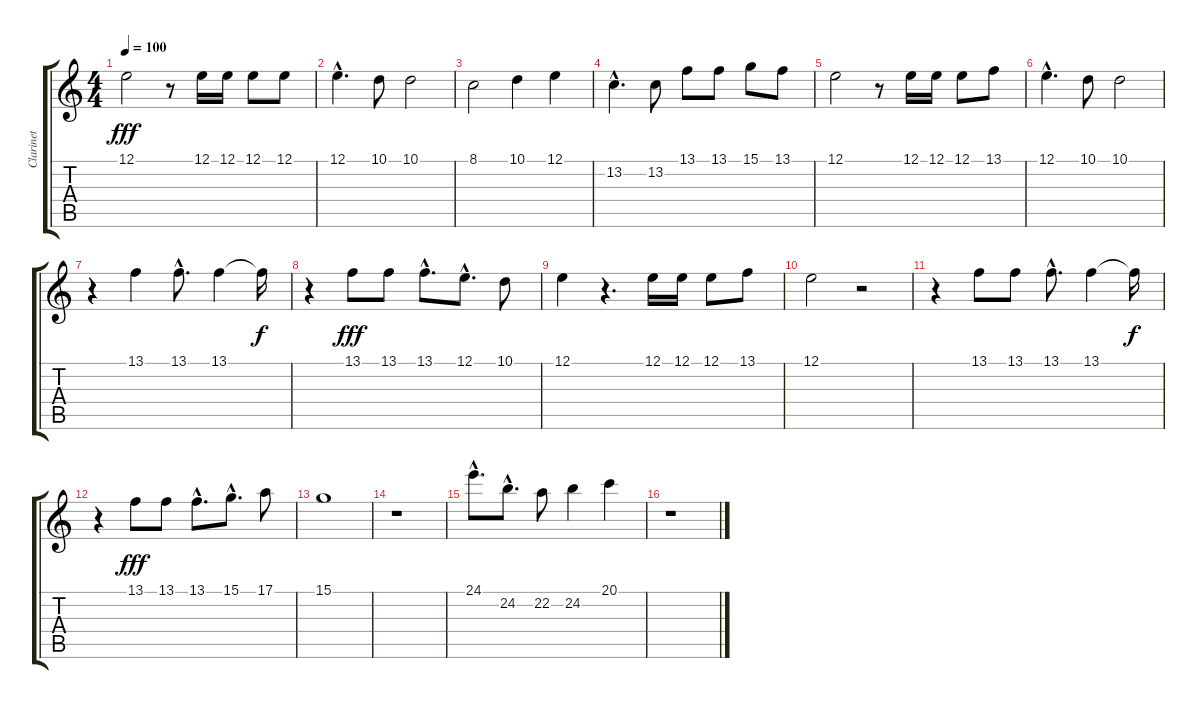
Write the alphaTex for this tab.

\track ("Clarinet" "Clarinet") {instrument clarinet}
\staff {score tabs}
\tuning (E4 B3 G3 D3 A2 E2) {hide}
\ts (4 4)
\tempo 100
\clef g2
\ks c
12.1.2{dy fff} r.8 12.1.16 12.1.16 12.1.8 12.1.8 |
12.1{hac}.4{d} 10.1.8 10.1.2 |
8.1.2 10.1.4 12.1.4 |
13.2{hac}.4{d} 13.2.8 13.1.8 13.1.8 15.1.8 13.1.8 |
12.1.2 r.8 12.1.16 12.1.16 12.1.8 13.1.8 |
12.1{hac}.4{d} 10.1.8 10.1.2 |
r.4 13.1.4 13.1{hac}.8{d} 13.1.4 13.1{t}.16{dy f} |
r.4 13.1.8{dy fff} 13.1.8 13.1{hac}.8{d} 12.1{hac}.8{d} 10.1.8 |
12.1.4 r.4{d} 12.1.16 12.1.16 12.1.8 13.1.8 |
12.1.2 r.2 |
r.4 13.1.8 13.1.8 13.1{hac}.8{d} 13.1.4 13.1{t}.16{dy f} |
r.4 13.1.8{dy fff} 13.1.8 13.1{hac}.8{d} 15.1{hac}.8{d} 17.1.8 |
15.1.1 |
r.1 |
24.1{hac}.8{d} 24.2{hac}.8{d} 22.2.8 24.2.4 20.1.4 |
r.1
